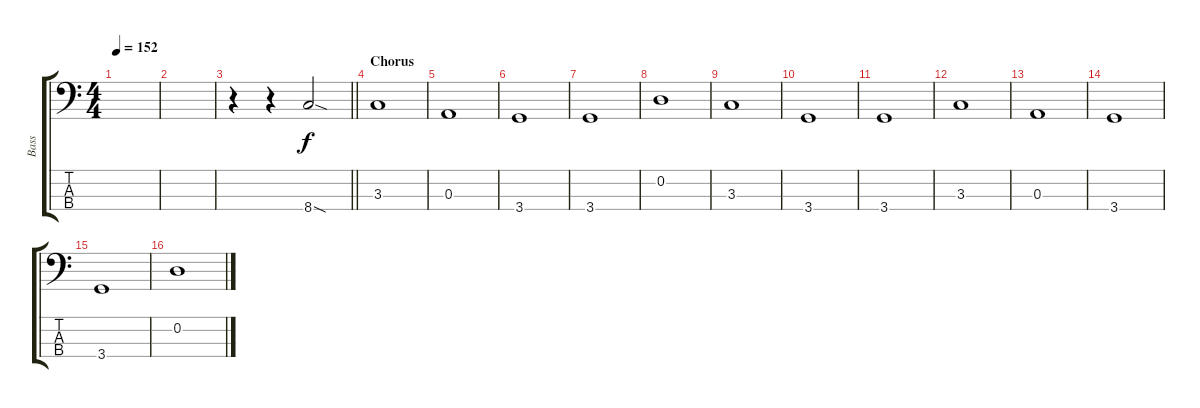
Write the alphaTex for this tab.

\track ("Bass" "Bass") {instrument electricbassfinger}
\staff {score tabs}
\tuning (G2 D2 A1 E1) {hide}
\ts (4 4)
\tempo 152
\clef f4
\ks c
|
|
\barLineRight lightlight
r.4 r.4 8.4{sod}.2 |
\section ("" "Chorus")
3.3.1 |
0.3.1 |
3.4.1 |
3.4.1 |
0.2.1 |
3.3.1 |
3.4.1 |
3.4.1 |
3.3.1 |
0.3.1 |
3.4.1 |
3.4.1 |
0.2.1
